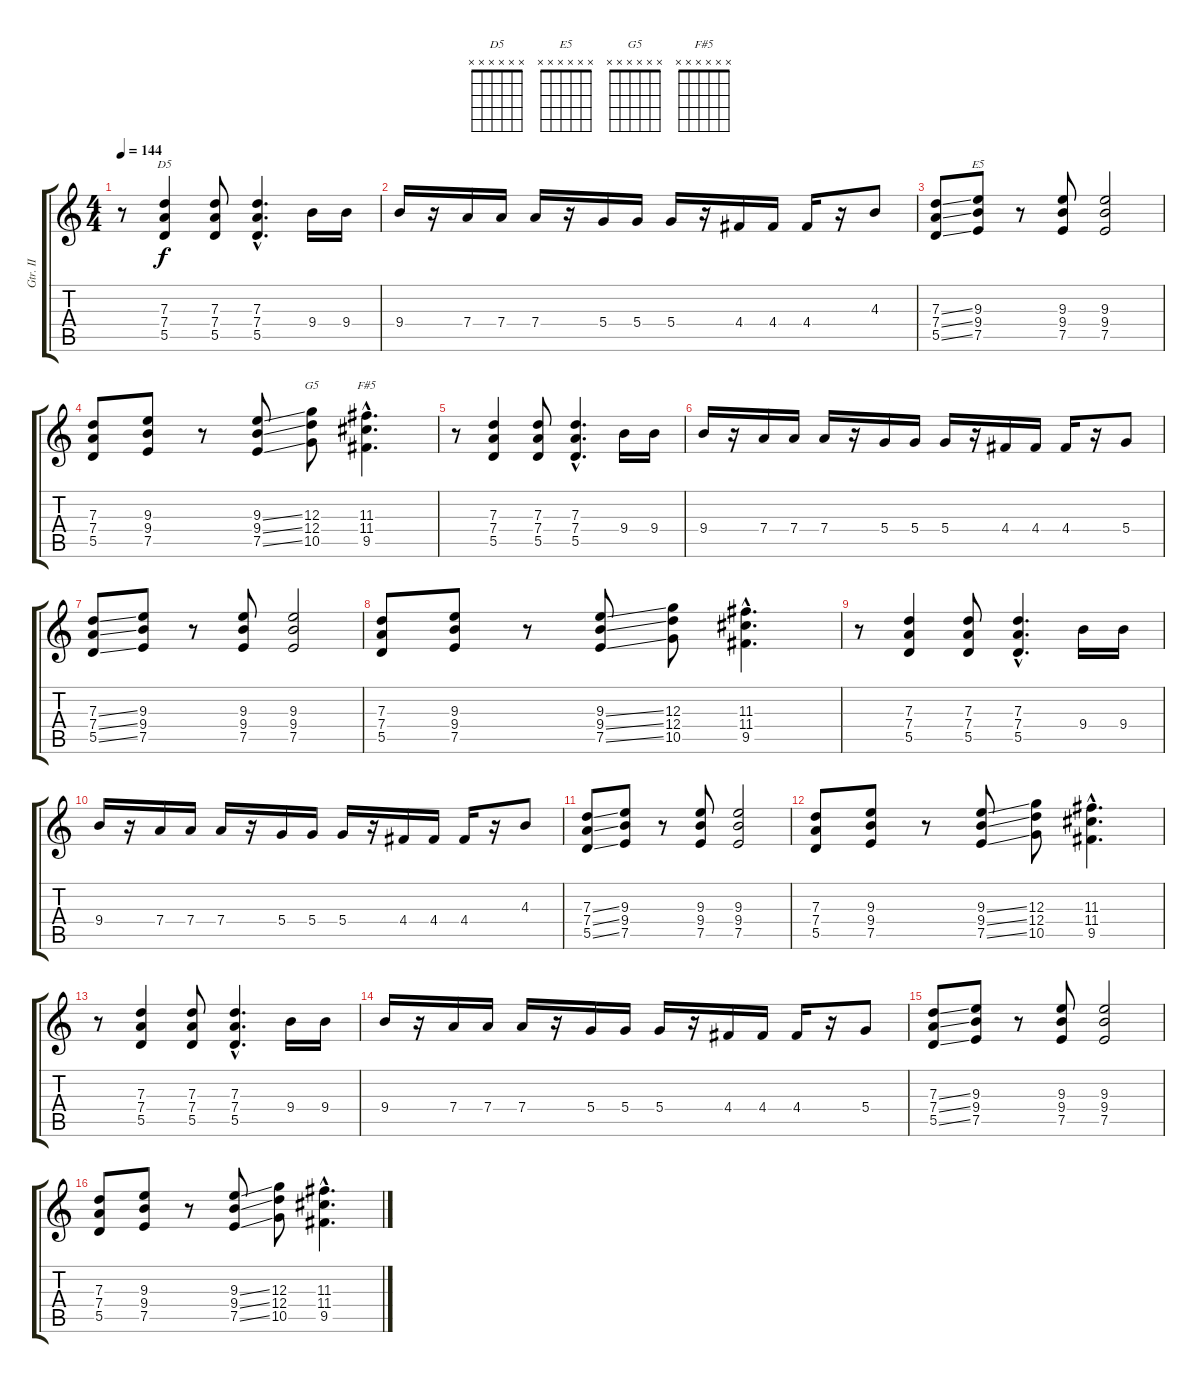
\track ("Gtr. II" "Gtr. II") {instrument overdrivenguitar}
\staff {score tabs}
\tuning (E4 B3 G3 D3 A2 E2) {hide}
\chord ("D5" x x x x x x) {firstfret 0}
\chord ("E5" x x x x x x) {firstfret 0}
\chord ("G5" x x x x x x) {firstfret 0}
\chord ("F#5" x x x x x x) {firstfret 0}
\ts (4 4)
\tempo 144
\clef g2
\ks c
r.8{dy f} (7.3 7.4 5.5).4{ch "D5"} (7.3 7.4 5.5).8 (7.3{hac} 7.4{hac} 5.5{hac}).4{d} 9.4.16 9.4.16 |
9.4.16 r.16 7.4.16 7.4.16 7.4.16 r.16 5.4.16 5.4.16 5.4.16 r.16 4.4.16 4.4.16 4.4.16 r.16 4.3.8 |
(7.3{ss} 7.4{ss} 5.5{ss}).8 (9.3 9.4 7.5).8{ch "E5"} r.8 (9.3 9.4 7.5).8 (9.3 9.4 7.5).2 |
(7.3 7.4 5.5).8 (9.3 9.4 7.5).8 r.8 (9.3{ss} 9.4{ss} 7.5{ss}).8 (12.3 12.4 10.5).8{ch "G5"} (11.3{hac} 11.4{hac} 9.5{hac}).4{d ch "F#5"} |
r.8 (7.3 7.4 5.5).4 (7.3 7.4 5.5).8 (7.3{hac} 7.4{hac} 5.5{hac}).4{d} 9.4.16 9.4.16 |
9.4.16 r.16 7.4.16 7.4.16 7.4.16 r.16 5.4.16 5.4.16 5.4.16 r.16 4.4.16 4.4.16 4.4.16 r.16 5.4.8 |
(7.3{ss} 7.4{ss} 5.5{ss}).8 (9.3 9.4 7.5).8 r.8 (9.3 9.4 7.5).8 (9.3 9.4 7.5).2 |
(7.3 7.4 5.5).8 (9.3 9.4 7.5).8 r.8 (9.3{ss} 9.4{ss} 7.5{ss}).8 (12.3 12.4 10.5).8 (11.3{hac} 11.4{hac} 9.5{hac}).4{d} |
r.8 (7.3 7.4 5.5).4 (7.3 7.4 5.5).8 (7.3{hac} 7.4{hac} 5.5{hac}).4{d} 9.4.16 9.4.16 |
9.4.16 r.16 7.4.16 7.4.16 7.4.16 r.16 5.4.16 5.4.16 5.4.16 r.16 4.4.16 4.4.16 4.4.16 r.16 4.3.8 |
(7.3{ss} 7.4{ss} 5.5{ss}).8 (9.3 9.4 7.5).8 r.8 (9.3 9.4 7.5).8 (9.3 9.4 7.5).2 |
(7.3 7.4 5.5).8 (9.3 9.4 7.5).8 r.8 (9.3{ss} 9.4{ss} 7.5{ss}).8 (12.3 12.4 10.5).8 (11.3{hac} 11.4{hac} 9.5{hac}).4{d} |
r.8 (7.3 7.4 5.5).4 (7.3 7.4 5.5).8 (7.3{hac} 7.4{hac} 5.5{hac}).4{d} 9.4.16 9.4.16 |
9.4.16 r.16 7.4.16 7.4.16 7.4.16 r.16 5.4.16 5.4.16 5.4.16 r.16 4.4.16 4.4.16 4.4.16 r.16 5.4.8 |
(7.3{ss} 7.4{ss} 5.5{ss}).8 (9.3 9.4 7.5).8 r.8 (9.3 9.4 7.5).8 (9.3 9.4 7.5).2 |
(7.3 7.4 5.5).8 (9.3 9.4 7.5).8 r.8 (9.3{ss} 9.4{ss} 7.5{ss}).8 (12.3 12.4 10.5).8 (11.3{hac} 11.4{hac} 9.5{hac}).4{d}
